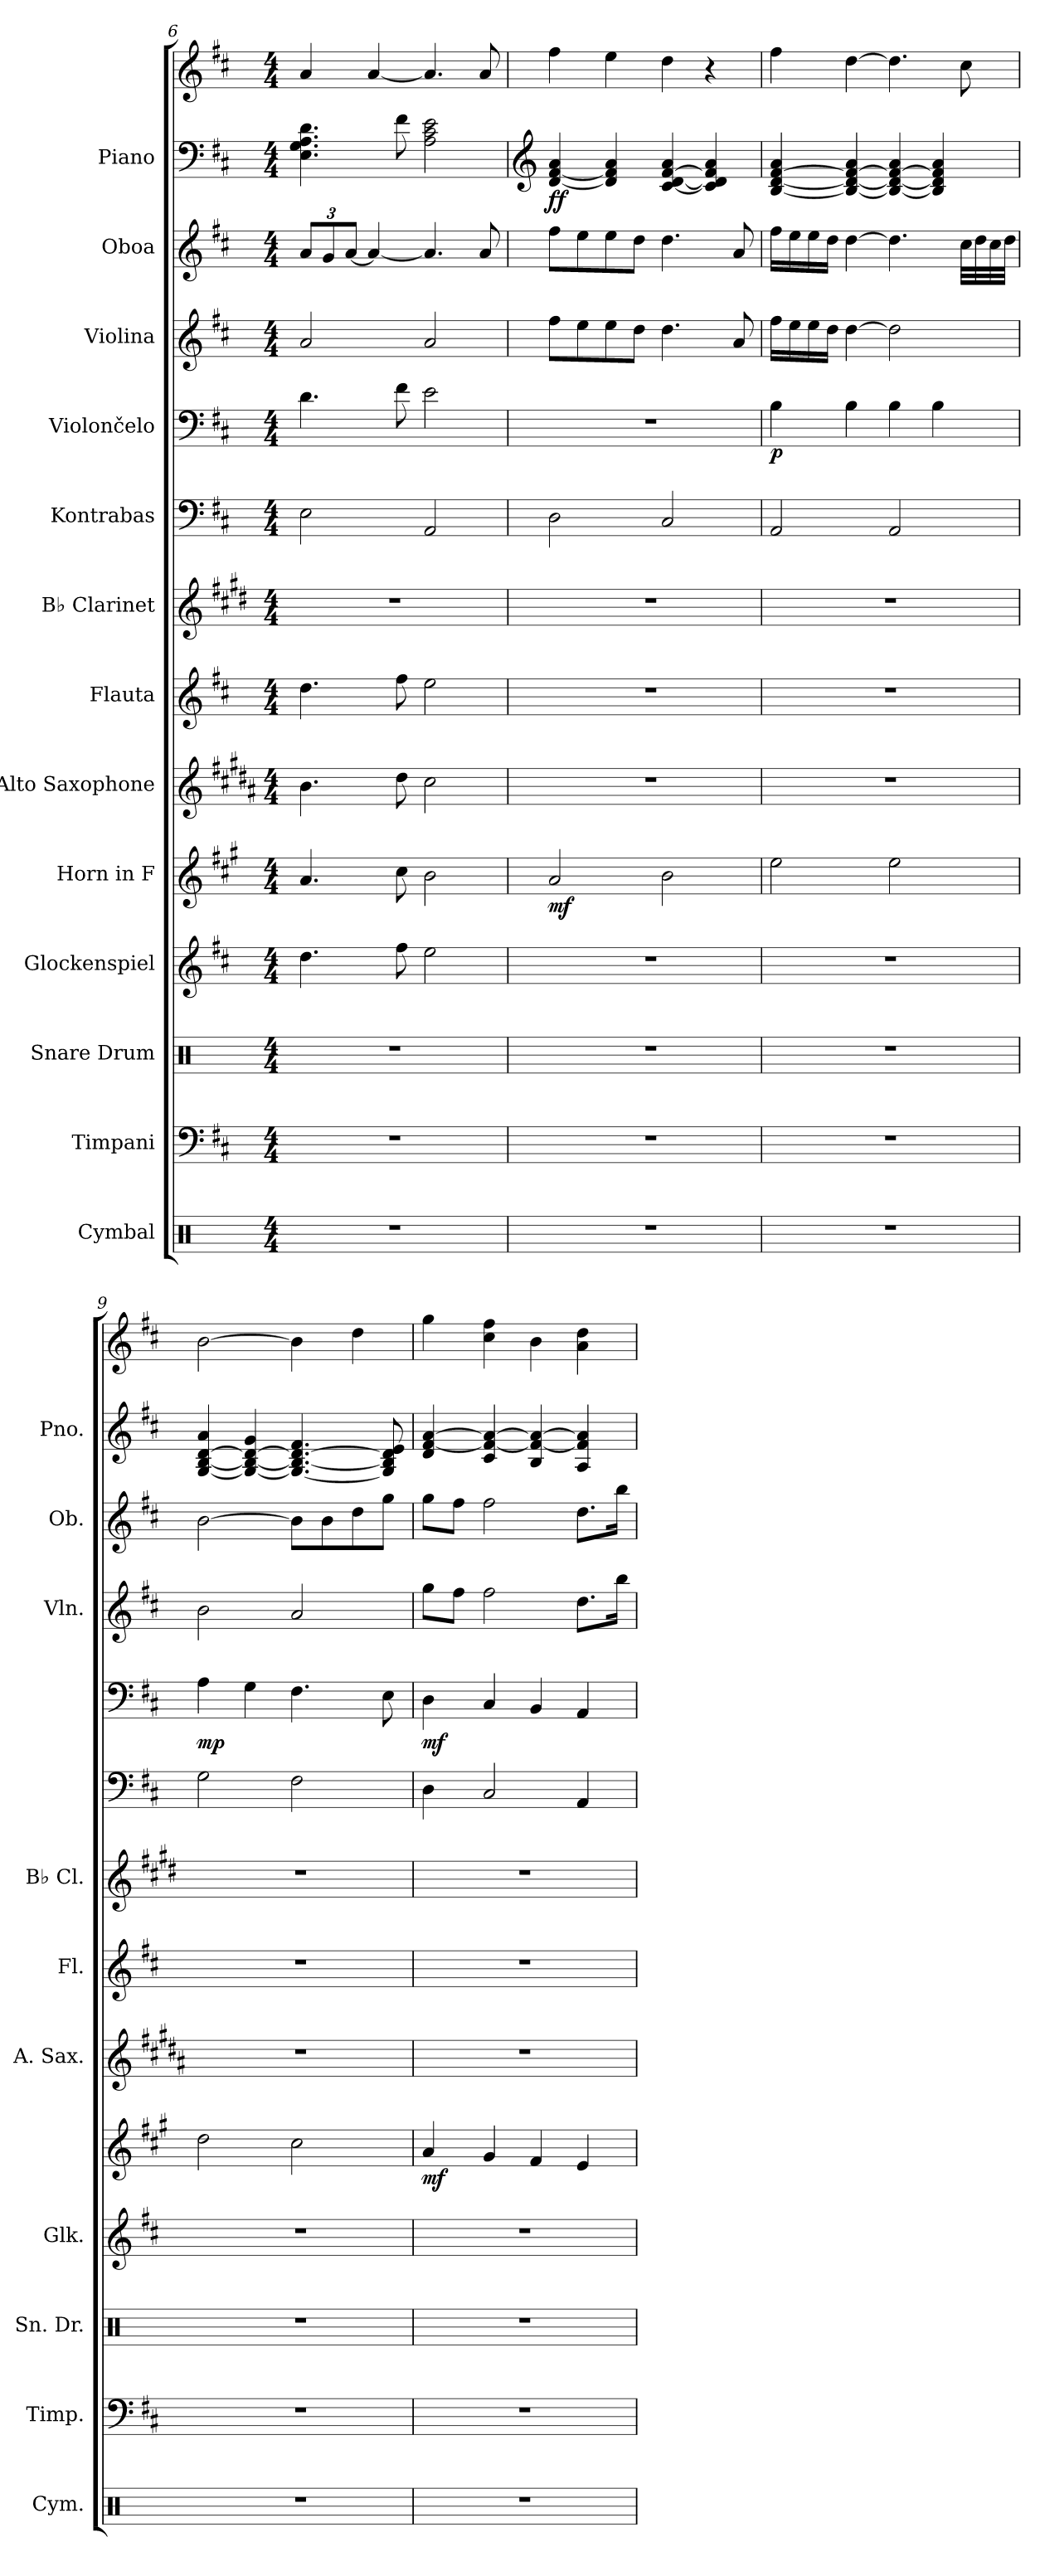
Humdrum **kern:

**kern	**kern	**kern	**kern	**kern	**dynam	**kern	**kern	**kern	**kern	**kern	**dynam	**kern	**kern	**kern	**kern	**dynam
*part13	*part12	*part11	*part10	*part9	*part9	*part8	*part7	*part6	*part5	*part4	*part4	*part3	*part2	*part1	*part1	*part1
*staff14	*staff13	*staff12	*staff11	*staff10	*staff10	*staff9	*staff8	*staff7	*staff6	*staff5	*staff5	*staff4	*staff3	*staff2	*staff1	*staff1/2
*I"Cymbal	*I"Timpani	*I"Snare Drum	*I"Glockenspiel	*I"Horn in F	*	*I"Alto Saxophone	*I"Flauta	*I"B♭ Clarinet	*I"Kontrabas	*I"Violončelo	*	*I"Violina	*I"Oboa	*I"Piano	*	*
*I'Cym.	*I'Timp.	*I'Sn. Dr.	*I'Glk.	*	*	*I'A. Sax.	*I'Fl.	*I'B♭ Cl.	*	*	*	*I'Vln.	*I'Ob.	*I'Pno.	*	*
*clefX	*clefF4	*clefX	*clefG2	*clefG2	*	*clefG2	*clefG2	*clefG2	*clefF4	*clefF4	*	*clefG2	*clefG2	*clefF4	*clefG2	*
*	*	*	*ITrd-14c-24	*ITrd4c7	*	*ITrd5c9	*	*ITrd1c2	*ITrd7c12	*	*	*	*	*	*	*
*k[]	*k[f#c#]	*k[]	*k[f#c#]	*k[f#c#]	*	*k[f#c#]	*k[f#c#]	*k[f#c#]	*k[f#c#]	*k[f#c#]	*	*k[f#c#]	*k[f#c#]	*k[f#c#]	*k[f#c#]	*
*M4/4	*M4/4	*M4/4	*M4/4	*M4/4	*	*M4/4	*M4/4	*M4/4	*M4/4	*M4/4	*	*M4/4	*M4/4	*M4/4	*M4/4	*
*	*	*	*	*	*	*	*	*	*	*	*	*	*Xbrackettup	*	*	*
=6	=6	=6	=6	=6	=6	=6	=6	=6	=6	=6	=6	=6	=6	=6	=6	=6
1r	1r	1r	4.dddd\	4.d/	.	4.d\	4.dd\	1r	2EE\	4.d\	.	2a/	12a/L	4.E\ 4.G\ 4.A\ 4.d\	4a/	.
.	.	.	.	.	.	.	.	.	.	.	.	.	12g/	.	.	.
.	.	.	.	.	.	.	.	.	.	.	.	.	[12a/J	.	.	.
.	.	.	.	.	.	.	.	.	.	.	.	.	4a/_	.	[4a/	.
.	.	.	8ffff#\	8f#\	.	8f#\	8ff#\	.	.	8f#\	.	.	.	8f#\	.	.
.	.	.	2eeee\	2e\	.	2e\	2ee\	.	2AAA/	2e\	.	2a/	4.a/]	2A\ 2c#\ 2e\	4.a/]	.
.	.	.	.	.	.	.	.	.	.	.	.	.	8a/	.	8a/	.
=7	=7	=7	=7	=7	=7	=7	=7	=7	=7	=7	=7	=7	=7	=7	=7	=7
*	*	*	*	*	*	*	*	*	*	*	*	*	*	*clefG2	*	*
!	!	!	!	!	!LO:DY:b	!	!	!	!	!	!	!	!	!	!	!LO:DY:b=2
!	!	!	!	!	!	!	!	!	!	!	!	!	!	!	!	!LO:DY:n=1:b
1r	1r	1r	1r	2d/	mf	1r	1r	1r	2DD\	1r	.	8ff#\L	8ff#\L	[4d/ [4f#/ 4a/	4ff#\	f f
.	.	.	.	.	.	.	.	.	.	.	.	8ee\	8ee\	.	.	.
.	.	.	.	.	.	.	.	.	.	.	.	8ee\	8ee\	4d/] 4f#/] 4a/	4ee\	.
.	.	.	.	.	.	.	.	.	.	.	.	8dd\J	8dd\J	.	.	.
.	.	.	.	2e\	.	.	.	.	2CC#/	.	.	4.dd\	4.dd\	[4c#/ [4d/ [4f#/ 4a/	4dd\	.
.	.	.	.	.	.	.	.	.	.	.	.	.	.	4c#/] 4d/] 4f#/] 4a/	4r	.
.	.	.	.	.	.	.	.	.	.	.	.	8a/	8a/	.	.	.
!!LO:PB:g=z
=8	=8	=8	=8	=8	=8	=8	=8	=8	=8	=8	=8	=8	=8	=8	=8	=8
!	!	!	!	!	!	!	!	!	!	!	!LO:DY:b	!	!	!	!	!
1r	1r	1r	1r	2a\	.	1r	1r	1r	2AAA/	4B\	p	16ff#\LL	16ff#\LL	[4B/ [4d/ [4f#/ 4a/	4ff#\	.
.	.	.	.	.	.	.	.	.	.	.	.	16ee\	16ee\	.	.	.
.	.	.	.	.	.	.	.	.	.	.	.	16ee\	16ee\	.	.	.
.	.	.	.	.	.	.	.	.	.	.	.	16dd\JJ	16dd\JJ	.	.	.
.	.	.	.	.	.	.	.	.	.	4B\	.	[4dd\	[4dd\	4B/_ 4d/_ 4f#/_ 4a/	[4dd\	.
.	.	.	.	2a\	.	.	.	.	2AAA/	4B\	.	2dd\]	4.dd\]	4B/_ 4d/_ 4f#/_ 4a/	4.dd\]	.
.	.	.	.	.	.	.	.	.	.	4B\	.	.	.	4B/] 4d/] 4f#/] 4a/	.	.
.	.	.	.	.	.	.	.	.	.	.	.	.	32cc#\LLL	.	8cc#\	.
.	.	.	.	.	.	.	.	.	.	.	.	.	32dd\	.	.	.
.	.	.	.	.	.	.	.	.	.	.	.	.	32cc#\	.	.	.
.	.	.	.	.	.	.	.	.	.	.	.	.	32dd\JJJ	.	.	.
=9	=9	=9	=9	=9	=9	=9	=9	=9	=9	=9	=9	=9	=9	=9	=9	=9
!	!	!	!	!	!	!	!	!	!	!	!LO:DY:b	!	!	!	!	!
1r	1r	1r	1r	2g\	.	1r	1r	1r	2GG\	4A\	mp	2b\	[2b\	[4G/ [4B/ [4d/ 4a/	[2b\	.
.	.	.	.	.	.	.	.	.	.	4G\	.	.	.	4G/_ 4B/_ 4d/_ 4g/	.	.
.	.	.	.	2f#\	.	.	.	.	2FF#\	4.F#\	.	2a/	8b\L]	4.G/_ 4.B/_ 4.d/_ 4.f#/	4b\]	.
.	.	.	.	.	.	.	.	.	.	.	.	.	8b\	.	.	.
.	.	.	.	.	.	.	.	.	.	.	.	.	8dd\	.	4dd\	.
.	.	.	.	.	.	.	.	.	.	8E\	.	.	8gg\J	8G/] 8B/] 8d/] 8e/	.	.
=10	=10	=10	=10	=10	=10	=10	=10	=10	=10	=10	=10	=10	=10	=10	=10	=10
!	!	!	!	!	!LO:DY:b	!	!	!	!	!	!LO:DY:b	!	!	!	!	!
1r	1r	1r	1r	4d/	mf	1r	1r	1r	4DD\	4D\	mf	8gg\L	8gg\L	4d/ [4f#/ [4a/	4gg\	.
.	.	.	.	.	.	.	.	.	.	.	.	8ff#\J	8ff#\J	.	.	.
.	.	.	.	4c#/	.	.	.	.	2CC#/	4C#/	.	2ff#\	2ff#\	4c#/ 4f#/_ 4a/_	4cc#\ 4ff#\	.
.	.	.	.	4B/	.	.	.	.	.	4BB/	.	.	.	4B/ 4f#/_ 4a/_	4b\	.
.	.	.	.	4A/	.	.	.	.	4AAA/	4AA/	.	8.dd\L	8.dd\L	4A/ 4f#/] 4a/]	4a\ 4dd\	.
.	.	.	.	.	.	.	.	.	.	.	.	16bb\Jk	16bb\Jk	.	.	.
=	=	=	=	=	=	=	=	=	=	=	=	=	=	=	=	=
*-	*-	*-	*-	*-	*-	*-	*-	*-	*-	*-	*-	*-	*-	*-	*-	*-
